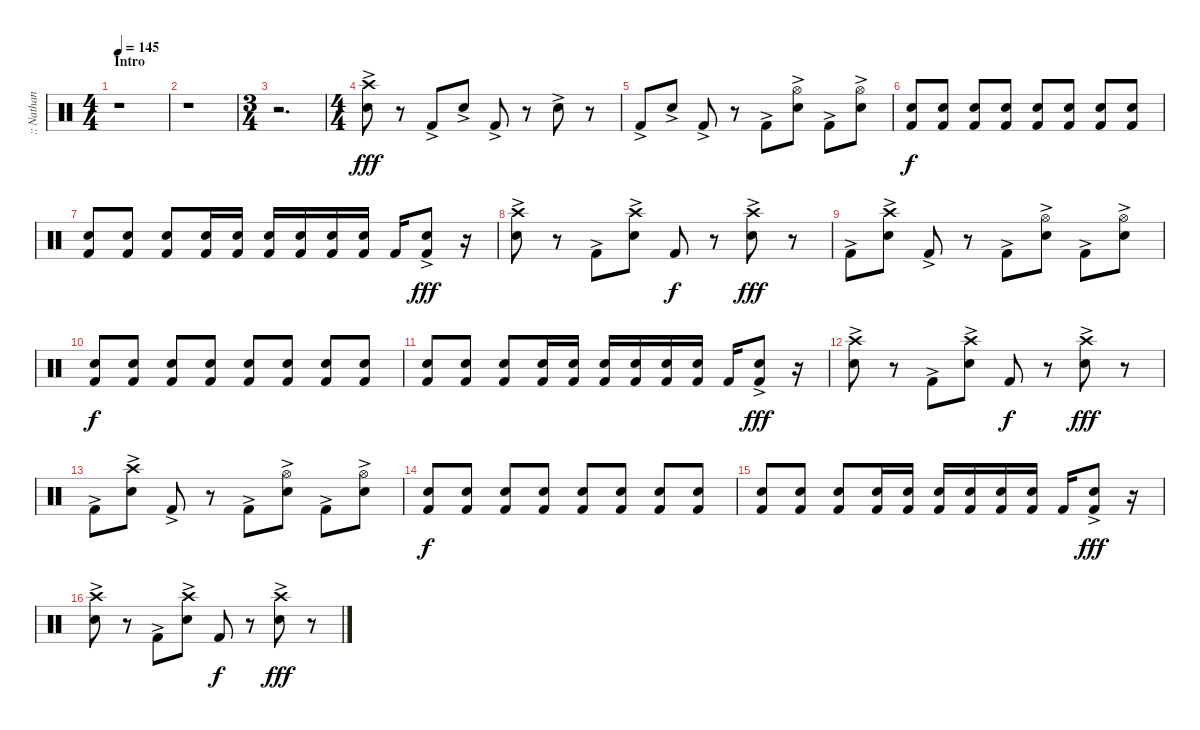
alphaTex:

\track (":: Nathan Jonas Jordison #1 ::" ":: Nathan ") {instrument percussion}
\staff {score}
\articulation defaults
\ts (4 4)
\section ("" "Intro")
\tempo 145
\clef neutral
\ks c
r.1{dy fff} |
r.1 |
\ts (3 4)
r.2{d} |
\ts (4 4)
("Crash high (hit)" "Electric Snare (hit)"{ac}).8 r.8 "Kick (hit) 2"{ac}.8 "Electric Snare (hit)"{ac}.8 "Kick (hit) 2"{ac}.8 r.8 "Electric Snare (hit)"{ac}.8 r.8 |
"Kick (hit) 2"{ac}.8 "Electric Snare (hit)"{ac}.8 "Kick (hit) 2"{ac}.8 r.8 "Kick (hit) 2"{ac}.8 ("Hi-Hat (open)" "Electric Snare (hit)"{ac}).8 "Kick (hit) 2"{ac}.8 ("Hi-Hat (open)" "Electric Snare (hit)"{ac}).8 |
("Electric Snare (hit)" "Kick (hit) 2").8{dy f} ("Electric Snare (hit)" "Kick (hit) 2").8 ("Electric Snare (hit)" "Kick (hit) 2").8 ("Electric Snare (hit)" "Kick (hit) 2").8 ("Electric Snare (hit)" "Kick (hit) 2").8 ("Electric Snare (hit)" "Kick (hit) 2").8 ("Electric Snare (hit)" "Kick (hit) 2").8 ("Electric Snare (hit)" "Kick (hit) 2").8 |
("Electric Snare (hit)" "Kick (hit) 2").8 ("Electric Snare (hit)" "Kick (hit) 2").8 ("Electric Snare (hit)" "Kick (hit) 2").8 ("Electric Snare (hit)" "Kick (hit) 2").16 ("Electric Snare (hit)" "Kick (hit) 2").16 ("Electric Snare (hit)" "Kick (hit) 2").16 ("Electric Snare (hit)" "Kick (hit) 2").16 ("Electric Snare (hit)" "Kick (hit) 2").16 ("Electric Snare (hit)" "Kick (hit) 2").16 "Kick (hit) 2".16 ("Electric Snare (hit)"{ac} "Kick (hit) 2").8{dy fff} r.16 |
("Crash high (hit)" "Electric Snare (hit)"{ac}).8 r.8 "Kick (hit) 2"{ac}.8 ("Crash high (hit)" "Electric Snare (hit)"{ac}).8 "Kick (hit) 2".8{dy f} r.8 ("Crash high (hit)" "Electric Snare (hit)"{ac}).8{dy fff} r.8 |
"Kick (hit) 2"{ac}.8 ("Crash high (hit)" "Electric Snare (hit)"{ac}).8 "Kick (hit) 2"{ac}.8 r.8 "Kick (hit) 2"{ac}.8 ("Hi-Hat (open)" "Electric Snare (hit)"{ac}).8 "Kick (hit) 2"{ac}.8 ("Hi-Hat (open)" "Electric Snare (hit)"{ac}).8 |
("Electric Snare (hit)" "Kick (hit) 2").8{dy f} ("Electric Snare (hit)" "Kick (hit) 2").8 ("Electric Snare (hit)" "Kick (hit) 2").8 ("Electric Snare (hit)" "Kick (hit) 2").8 ("Electric Snare (hit)" "Kick (hit) 2").8 ("Electric Snare (hit)" "Kick (hit) 2").8 ("Electric Snare (hit)" "Kick (hit) 2").8 ("Electric Snare (hit)" "Kick (hit) 2").8 |
("Electric Snare (hit)" "Kick (hit) 2").8 ("Electric Snare (hit)" "Kick (hit) 2").8 ("Electric Snare (hit)" "Kick (hit) 2").8 ("Electric Snare (hit)" "Kick (hit) 2").16 ("Electric Snare (hit)" "Kick (hit) 2").16 ("Electric Snare (hit)" "Kick (hit) 2").16 ("Electric Snare (hit)" "Kick (hit) 2").16 ("Electric Snare (hit)" "Kick (hit) 2").16 ("Electric Snare (hit)" "Kick (hit) 2").16 "Kick (hit) 2".16 ("Electric Snare (hit)"{ac} "Kick (hit) 2").8{dy fff} r.16 |
("Crash high (hit)" "Electric Snare (hit)"{ac}).8 r.8 "Kick (hit) 2"{ac}.8 ("Crash high (hit)" "Electric Snare (hit)"{ac}).8 "Kick (hit) 2".8{dy f} r.8 ("Crash high (hit)" "Electric Snare (hit)"{ac}).8{dy fff} r.8 |
"Kick (hit) 2"{ac}.8 ("Crash high (hit)" "Electric Snare (hit)"{ac}).8 "Kick (hit) 2"{ac}.8 r.8 "Kick (hit) 2"{ac}.8 ("Hi-Hat (open)" "Electric Snare (hit)"{ac}).8 "Kick (hit) 2"{ac}.8 ("Hi-Hat (open)" "Electric Snare (hit)"{ac}).8 |
("Electric Snare (hit)" "Kick (hit) 2").8{dy f} ("Electric Snare (hit)" "Kick (hit) 2").8 ("Electric Snare (hit)" "Kick (hit) 2").8 ("Electric Snare (hit)" "Kick (hit) 2").8 ("Electric Snare (hit)" "Kick (hit) 2").8 ("Electric Snare (hit)" "Kick (hit) 2").8 ("Electric Snare (hit)" "Kick (hit) 2").8 ("Electric Snare (hit)" "Kick (hit) 2").8 |
("Electric Snare (hit)" "Kick (hit) 2").8 ("Electric Snare (hit)" "Kick (hit) 2").8 ("Electric Snare (hit)" "Kick (hit) 2").8 ("Electric Snare (hit)" "Kick (hit) 2").16 ("Electric Snare (hit)" "Kick (hit) 2").16 ("Electric Snare (hit)" "Kick (hit) 2").16 ("Electric Snare (hit)" "Kick (hit) 2").16 ("Electric Snare (hit)" "Kick (hit) 2").16 ("Electric Snare (hit)" "Kick (hit) 2").16 "Kick (hit) 2".16 ("Electric Snare (hit)"{ac} "Kick (hit) 2").8{dy fff} r.16 |
("Crash high (hit)" "Electric Snare (hit)"{ac}).8 r.8 "Kick (hit) 2"{ac}.8 ("Crash high (hit)" "Electric Snare (hit)"{ac}).8 "Kick (hit) 2".8{dy f} r.8 ("Crash high (hit)" "Electric Snare (hit)"{ac}).8{dy fff} r.8
